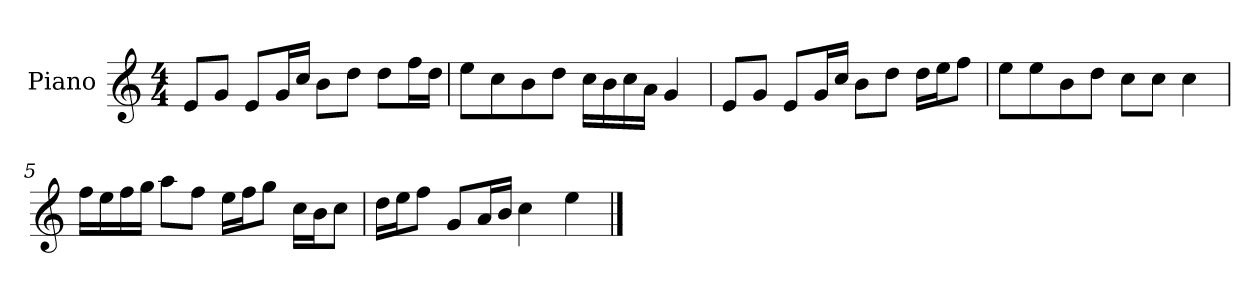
**kern
*part1
*staff1
*I"Piano
*I'P-no
*clefG2
*k[]
*M4/4
*MM90
=1
8e/L
8g/J
8e/L
16g/L
16cc/JJ
8b\L
8dd\J
8dd\L
16ff\L
16dd\JJ
=2
8ee\L
8cc\
8b\
8dd\J
16cc\LL
16b\
16cc\
16a\JJ
4g/
=3
8e/L
8g/J
8e/L
16g/L
16cc/JJ
8b\L
8dd\J
16dd\LL
16ee\J
8ff\J
=4
8ee\L
8ee\
8b\
8dd\J
8cc\L
8cc\J
4cc\
!!LO:LB:g=z
=5
16ff\LL
16ee\
16ff\
16gg\JJ
8aa\L
8ff\J
16ee\LL
16ff\J
8gg\J
16cc\LL
16b\J
8cc\J
=6
16dd\LL
16ee\J
8ff\J
8g/L
16a/L
16b/JJ
4cc\
4ee\
==
*-
